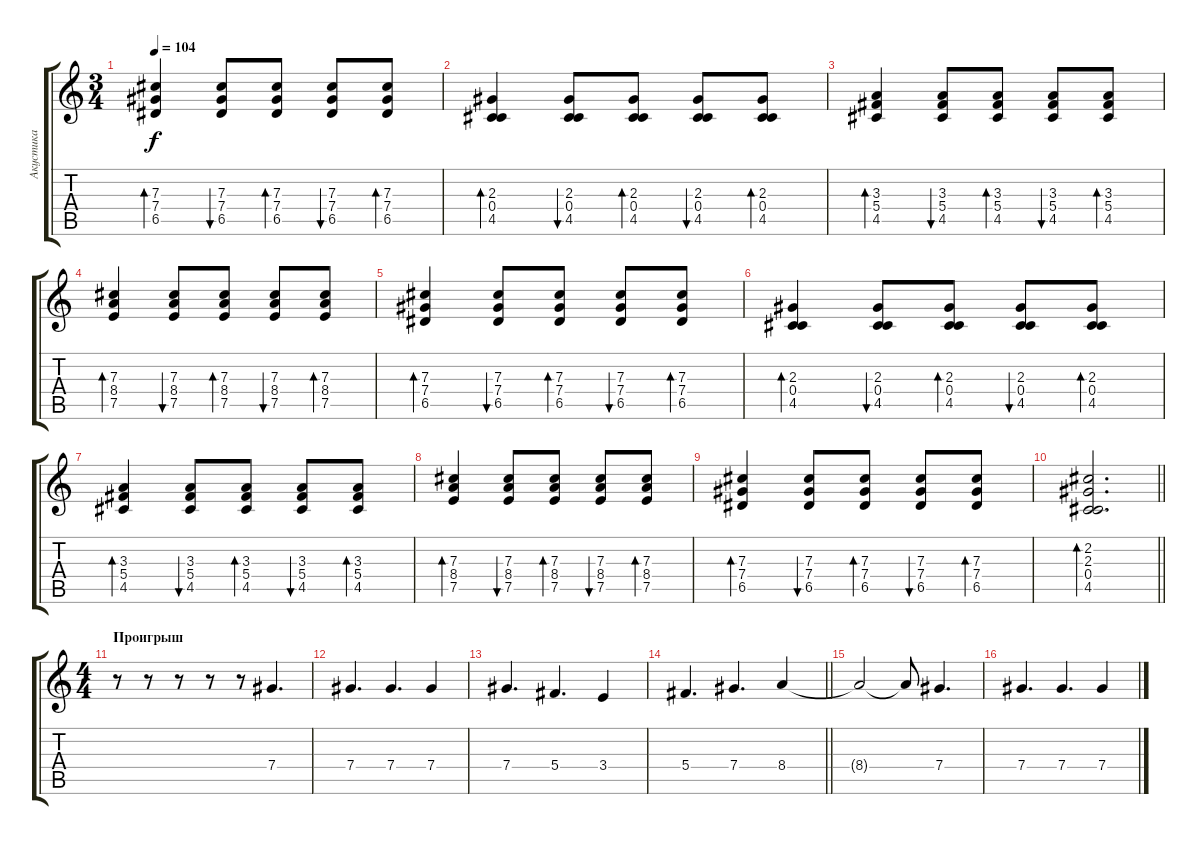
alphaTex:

\track ("Акустика" "Акустика") {instrument acousticguitarsteel}
\staff {score tabs}
\tuning (E4 B3 Gb3 Db3 A2 E2) {hide}
\ts (3 4)
\tempo 104
\clef g2
\ks c
(7.3 7.4 6.5).4{bd 60 dy f} (7.3 7.4 6.5).8{bu 60} (7.3 7.4 6.5).8{bd 60} (7.3 7.4 6.5).8{bu 60} (7.3 7.4 6.5).8{bd 60} |
(2.3 0.4 4.5).4{bd 60} (2.3 0.4 4.5).8{bu 60} (2.3 0.4 4.5).8{bd 60} (2.3 0.4 4.5).8{bu 60} (2.3 0.4 4.5).8{bd 60} |
(3.3 5.4 4.5).4{bd 60} (3.3 5.4 4.5).8{bu 60} (3.3 5.4 4.5).8{bd 60} (3.3 5.4 4.5).8{bu 60} (3.3 5.4 4.5).8{bd 60} |
(7.3 8.4 7.5).4{bd 60} (7.3 8.4 7.5).8{bu 60} (7.3 8.4 7.5).8{bd 60} (7.3 8.4 7.5).8{bu 60} (7.3 8.4 7.5).8{bd 60} |
(7.3 7.4 6.5).4{bd 60} (7.3 7.4 6.5).8{bu 60} (7.3 7.4 6.5).8{bd 60} (7.3 7.4 6.5).8{bu 60} (7.3 7.4 6.5).8{bd 60} |
(2.3 0.4 4.5).4{bd 60} (2.3 0.4 4.5).8{bu 60} (2.3 0.4 4.5).8{bd 60} (2.3 0.4 4.5).8{bu 60} (2.3 0.4 4.5).8{bd 60} |
(3.3 5.4 4.5).4{bd 60} (3.3 5.4 4.5).8{bu 60} (3.3 5.4 4.5).8{bd 60} (3.3 5.4 4.5).8{bu 60} (3.3 5.4 4.5).8{bd 60} |
(7.3 8.4 7.5).4{bd 60} (7.3 8.4 7.5).8{bu 60} (7.3 8.4 7.5).8{bd 60} (7.3 8.4 7.5).8{bu 60} (7.3 8.4 7.5).8{bd 60} |
(7.3 7.4 6.5).4{bd 60} (7.3 7.4 6.5).8{bu 60} (7.3 7.4 6.5).8{bd 60} (7.3 7.4 6.5).8{bu 60} (7.3 7.4 6.5).8{bd 60} |
\barLineRight lightlight
(2.2 2.3 0.4 4.5).2{d bd 120} |
\ts (4 4)
\section ("" "Проигрыш")
r.8 r.8 r.8 r.8 r.8 7.4.4{d} |
7.4.4{d} 7.4.4{d} 7.4.4 |
7.4.4{d} 5.4.4{d} 3.4.4 |
\barLineRight lightlight
5.4.4{d} 7.4.4{d} 8.4.4 |
8.4{t}.2 8.4{t}.8 7.4.4{d} |
7.4.4{d} 7.4.4{d} 7.4.4
